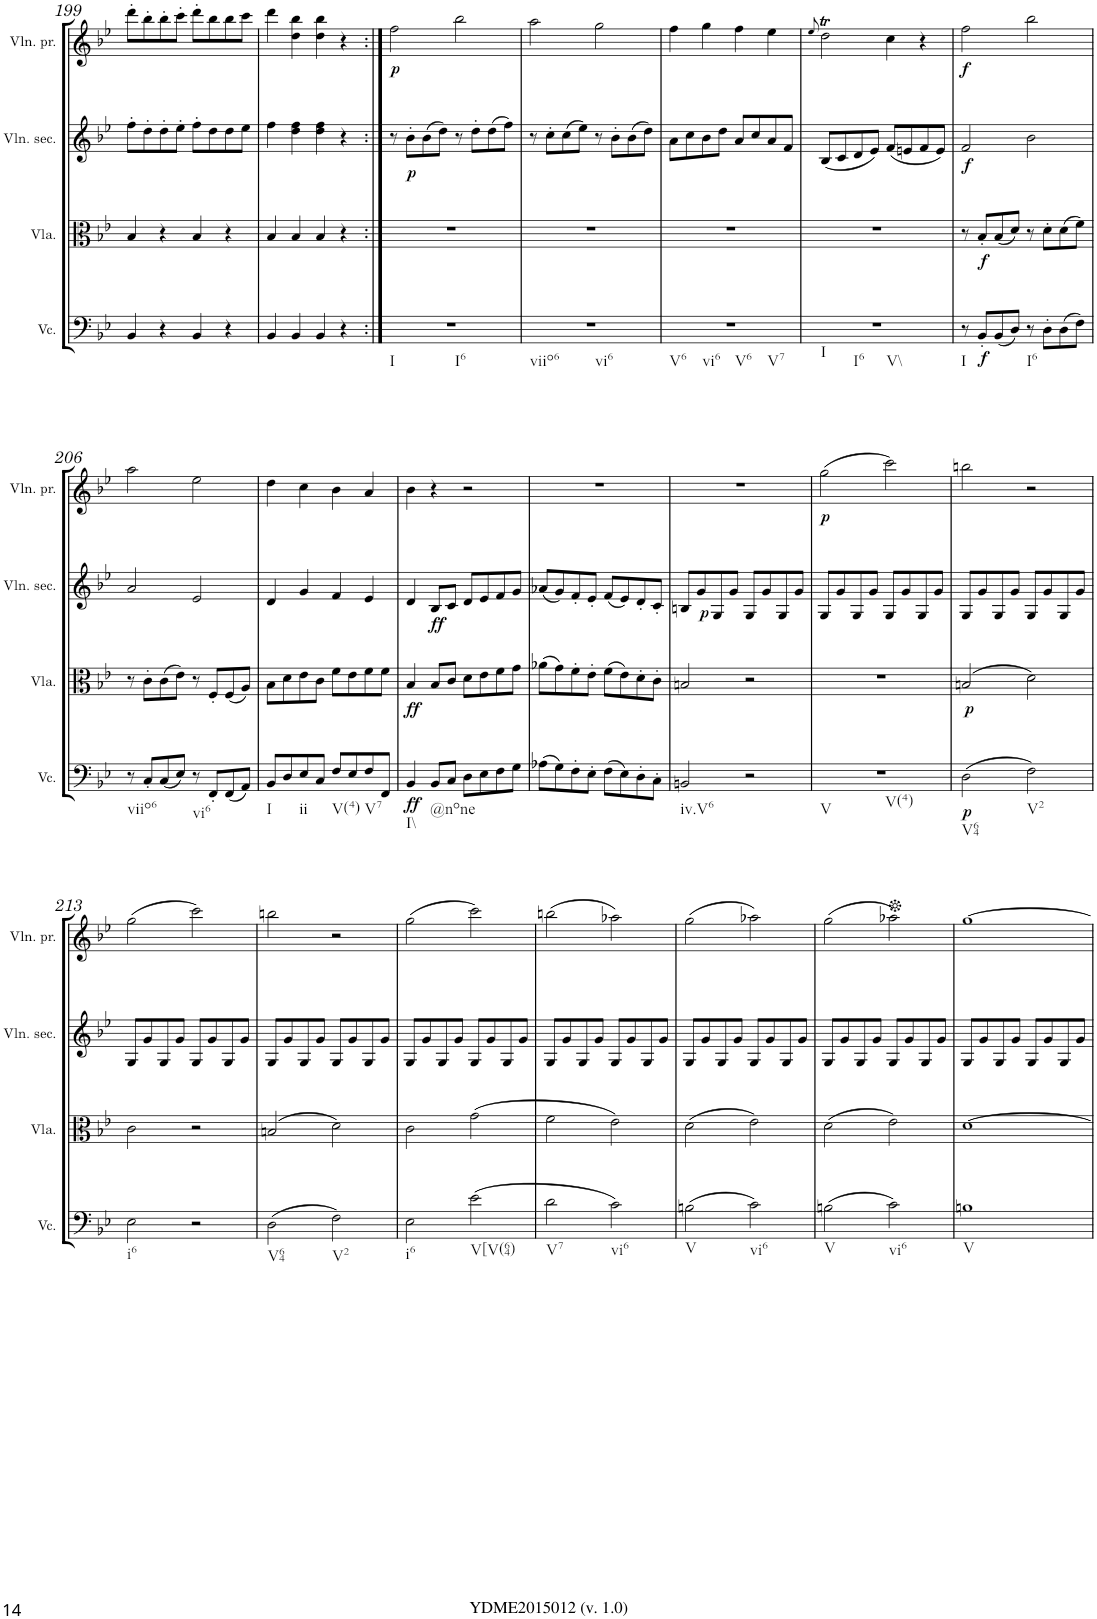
**kern	**dynam	**kern	**dynam	**kern	**dynam	**kern	**dynam
*part4	*part4	*part3	*part3	*part2	*part2	*part1	*part1
*staff4	*staff4	*staff3	*staff3	*staff2	*staff2	*staff1	*staff1
*I"Violoncelle	*	*I"Viola	*	*I"Violino secondo	*	*I"Violino primo	*
*I'Vc.	*	*I'Vla.	*	*I'Vln. sec.	*	*I'Vln. pr.	*
!!LO:PB:g=z
*clefF4	*	*clefC3	*	*clefG2	*	*clefG2	*
*k[b-e-]	*	*k[b-e-]	*	*k[b-e-]	*	*k[b-e-]	*
*B-:	*	*B-:	*	*B-:	*	*B-:	*
*M2/2	*	*M2/2	*	*M2/2	*	*M2/2	*
*met(c|)	*	*met(c|)	*	*met(c|)	*	*met(c|)	*
=199	=199	=199	=199	=199	=199	=199	=199
4BB-/	.	4B-/	.	8ff'\L	.	8ddd'\L	.
.	.	.	.	8dd'\	.	8bb-'\	.
4r	.	4r	.	8dd'\	.	8bb-'\	.
.	.	.	.	8ee-'\J	.	8ccc'\J	.
4BB-/	.	4B-/	.	8ff'\L	.	8ddd'\L	.
.	.	.	.	8dd\	.	8bb-\	.
4r	.	4r	.	8dd\	.	8bb-\	.
.	.	.	.	8ee-\J	.	8ccc\J	.
=200	=200	=200	=200	=200	=200	=200	=200
4BB-/	.	4B-/	.	4ff\	.	4ddd\	.
4BB-/	.	4B-/	.	4dd\ 4ff\	.	4dd\ 4bb-\	.
4BB-/	.	4B-/	.	4dd\ 4ff\	.	4dd\ 4bb-\	.
4r	.	4r	.	4r	.	4r	.
=201:|!	=201:|!	=201:|!	=201:|!	=201:|!	=201:|!	=201:|!	=201:|!
!LO:TX:b:t=I	!	!	!	!	!	!	!
!LO:TX:b:t=I6	!	!	!	!	!	!	!
!	!	!	!	!	!	!	!LO:DY:b
1r	.	1r	.	8r	.	2ff\	p
!	!	!	!	!	!LO:DY:b	!	!
.	.	.	.	8b-'\L	p	.	.
.	.	.	.	(>8b-\	.	.	.
.	.	.	.	8dd\J)	.	.	.
.	.	.	.	8r	.	2bb-\	.
.	.	.	.	8dd'\L	.	.	.
.	.	.	.	(>8dd\	.	.	.
.	.	.	.	8ff\J)	.	.	.
=202	=202	=202	=202	=202	=202	=202	=202
!LO:TX:b:t=viio6	!	!	!	!	!	!	!
!LO:TX:b:t=vi6	!	!	!	!	!	!	!
1r	.	1r	.	8r	.	2aa\	.
.	.	.	.	8cc'\L	.	.	.
.	.	.	.	(>8cc\	.	.	.
.	.	.	.	8ee-\J)	.	.	.
.	.	.	.	8r	.	2gg\	.
.	.	.	.	8b-'\L	.	.	.
.	.	.	.	(>8b-\	.	.	.
.	.	.	.	8dd\J)	.	.	.
=203	=203	=203	=203	=203	=203	=203	=203
!LO:TX:b:t=V6	!	!	!	!	!	!	!
!LO:TX:b:t=vi6	!	!	!	!	!	!	!
!LO:TX:b:t=V6	!	!	!	!	!	!	!
!LO:TX:b:t=V7	!	!	!	!	!	!	!
1r	.	1r	.	8a\L	.	4ff\	.
.	.	.	.	8cc\	.	.	.
.	.	.	.	8b-\	.	4gg\	.
.	.	.	.	8dd\J	.	.	.
.	.	.	.	8a/L	.	4ff\	.
.	.	.	.	8cc/	.	.	.
.	.	.	.	8a/	.	4ee-\	.
.	.	.	.	8f/J	.	.	.
=204	=204	=204	=204	=204	=204	=204	=204
.	.	.	.	.	.	8qee-/	.
!LO:TX:b:t=I	!	!	!	!	!	!	!
!LO:TX:b:t=I6	!	!	!	!	!	!	!
!LO:TX:b:t=V\\	!	!	!	!	!	!	!
1r	.	1r	.	(<8B-/L	.	2ddt\	.
.	.	.	.	8c/	.	.	.
.	.	.	.	8d/	.	.	.
.	.	.	.	8e-/J)	.	.	.
.	.	.	.	(<8f/L	.	4cc\	.
.	.	.	.	8en/	.	.	.
.	.	.	.	8f/	.	4r	.
.	.	.	.	8e/J)	.	.	.
=205	=205	=205	=205	=205	=205	=205	=205
!LO:TX:b:t=I	!	!	!	!	!	!	!
!	!	!	!	!	!LO:DY:b	!	!LO:DY:b
8r	.	8r	.	2f/	f	2ff\	f
!	!LO:DY:b	!	!LO:DY:b	!	!	!	!
8BB-'/L	f	8B-'/L	f	.	.	.	.
(<8BB-/	.	(<8B-/	.	.	.	.	.
8D/J)	.	8d/J)	.	.	.	.	.
!LO:TX:b:t=I6	!	!	!	!	!	!	!
8r	.	8r	.	2b-\	.	2bb-\	.
8D'\L	.	8d'\L	.	.	.	.	.
(>8D\	.	(>8d\	.	.	.	.	.
8F\J)	.	8f\J)	.	.	.	.	.
!!LO:LB:g=z
=206	=206	=206	=206	=206	=206	=206	=206
!LO:TX:b:t=viio6	!	!	!	!	!	!	!
8r	.	8r	.	2a/	.	2aa\	.
8C'/L	.	8c'\L	.	.	.	.	.
(<8C/	.	(>8c\	.	.	.	.	.
8E-/J)	.	8e-\J)	.	.	.	.	.
!LO:TX:b:t=vi6	!	!	!	!	!	!	!
8r	.	8r	.	2e-/	.	2ee-\	.
8FF'/L	.	8F'/L	.	.	.	.	.
(<8FF/	.	(<8F/	.	.	.	.	.
8AA/J)	.	8A/J)	.	.	.	.	.
=207	=207	=207	=207	=207	=207	=207	=207
!LO:TX:b:t=I	!	!	!	!	!	!	!
8BB-/L	.	8B-\L	.	4d/	.	4dd\	.
8D/	.	8d\	.	.	.	.	.
!LO:TX:b:t=ii	!	!	!	!	!	!	!
8E-/	.	8e-\	.	4g/	.	4cc\	.
8C/J	.	8c\J	.	.	.	.	.
!LO:TX:b:t=V(4)	!	!	!	!	!	!	!
8F/L	.	8f\L	.	4f/	.	4b-\	.
8E-/	.	8e-\	.	.	.	.	.
!LO:TX:b:t=V7	!	!	!	!	!	!	!
8F/	.	8f\	.	4e-/	.	4a/	.
8FF/J	.	8f\J	.	.	.	.	.
=208	=208	=208	=208	=208	=208	=208	=208
!LO:TX:b:t=I\\	!	!	!	!	!	!	!
!	!LO:DY:b	!	!LO:DY:b	!	!	!	!
4BB-/	ff	4B-/	ff	4d/	.	4b-\	.
!LO:TX:b:t=@none	!	!	!	!	!	!	!
!	!	!	!	!	!LO:DY:b	!	!
8BB-/L	.	8B-/L	.	8B-/L	ff	4r	.
8C/J	.	8c/J	.	8c/J	.	.	.
8D\L	.	8d\L	.	8d/L	.	2r	.
8E-\	.	8e-\	.	8e-/	.	.	.
8F\	.	8f\	.	8f/	.	.	.
8G\J	.	8g\J	.	8g/J	.	.	.
=209	=209	=209	=209	=209	=209	=209	=209
(>8A-X\L	.	(>8a-X\L	.	(<8a-X/L	.	1r	.
8G\)	.	8g\)	.	8g/)	.	.	.
8F'\	.	8f'\	.	8f'/	.	.	.
8E-'\J	.	8e-'\J	.	8e-'/J	.	.	.
(>8F\L	.	(>8f\L	.	(<8f/L	.	.	.
8E-\)	.	8e-\)	.	8e-/)	.	.	.
8D'\	.	8d'\	.	8d'/	.	.	.
8C'\J	.	8c'\J	.	8c'/J	.	.	.
=210	=210	=210	=210	=210	=210	=210	=210
!LO:TX:b:t=iv.V6	!	!	!	!	!	!	!
2BBn/	.	2Bn/	.	8Bn/L	.	1r	.
!	!	!	!	!	!LO:DY:b	!	!
.	.	.	.	8g/	p	.	.
.	.	.	.	8G/	.	.	.
.	.	.	.	8g/J	.	.	.
2r	.	2r	.	8G/L	.	.	.
.	.	.	.	8g/	.	.	.
.	.	.	.	8G/	.	.	.
.	.	.	.	8g/J	.	.	.
=211	=211	=211	=211	=211	=211	=211	=211
!LO:TX:b:t=V	!	!	!	!	!	!	!
!LO:TX:b:t=V(4)	!	!	!	!	!	!	!
!	!	!	!	!	!	!	!LO:DY:b
1r	.	1r	.	8G/L	.	(>2gg\	p
.	.	.	.	8g/	.	.	.
.	.	.	.	8G/	.	.	.
.	.	.	.	8g/J	.	.	.
.	.	.	.	8G/L	.	2ccc\)	.
.	.	.	.	8g/	.	.	.
.	.	.	.	8G/	.	.	.
.	.	.	.	8g/J	.	.	.
=212	=212	=212	=212	=212	=212	=212	=212
!LO:TX:b:t=V64	!	!	!	!	!	!	!
!	!LO:DY:b	!	!LO:DY:b	!	!	!	!
(>2D\	p	(>2Bn/	p	8G/L	.	2bbn\	.
.	.	.	.	8g/	.	.	.
.	.	.	.	8G/	.	.	.
.	.	.	.	8g/J	.	.	.
!LO:TX:b:t=V2	!	!	!	!	!	!	!
2F\)	.	2d\)	.	8G/L	.	2r	.
.	.	.	.	8g/	.	.	.
.	.	.	.	8G/	.	.	.
.	.	.	.	8g/J	.	.	.
!!LO:LB:g=z
=213	=213	=213	=213	=213	=213	=213	=213
!LO:TX:b:t=i6	!	!	!	!	!	!	!
2E-\	.	2c\	.	8G/L	.	(>2gg\	.
.	.	.	.	8g/	.	.	.
.	.	.	.	8G/	.	.	.
.	.	.	.	8g/J	.	.	.
2r	.	2r	.	8G/L	.	2ccc\)	.
.	.	.	.	8g/	.	.	.
.	.	.	.	8G/	.	.	.
.	.	.	.	8g/J	.	.	.
=214	=214	=214	=214	=214	=214	=214	=214
!LO:TX:b:t=V64	!	!	!	!	!	!	!
(>2D\	.	(>2Bn/	.	8G/L	.	2bbn\	.
.	.	.	.	8g/	.	.	.
.	.	.	.	8G/	.	.	.
.	.	.	.	8g/J	.	.	.
!LO:TX:b:t=V2	!	!	!	!	!	!	!
2F\)	.	2d\)	.	8G/L	.	2r	.
.	.	.	.	8g/	.	.	.
.	.	.	.	8G/	.	.	.
.	.	.	.	8g/J	.	.	.
=215	=215	=215	=215	=215	=215	=215	=215
!LO:TX:b:t=i6	!	!	!	!	!	!	!
2E-\	.	2c\	.	8G/L	.	(>2gg\	.
.	.	.	.	8g/	.	.	.
.	.	.	.	8G/	.	.	.
.	.	.	.	8g/J	.	.	.
!LO:TX:b:t=V[V(64)	!	!	!	!	!	!	!
(>2e-\	.	(>2g\	.	8G/L	.	2ccc\)	.
.	.	.	.	8g/	.	.	.
.	.	.	.	8G/	.	.	.
.	.	.	.	8g/J	.	.	.
=216	=216	=216	=216	=216	=216	=216	=216
!LO:TX:b:t=V7	!	!	!	!	!	!	!
2d\	.	2f\	.	8G/L	.	(>2bbn\	.
.	.	.	.	8g/	.	.	.
.	.	.	.	8G/	.	.	.
.	.	.	.	8g/J	.	.	.
!LO:TX:b:t=vi6	!	!	!	!	!	!	!
2c\)	.	2e-\)	.	8G/L	.	2aa-X\)	.
.	.	.	.	8g/	.	.	.
.	.	.	.	8G/	.	.	.
.	.	.	.	8g/J	.	.	.
=217	=217	=217	=217	=217	=217	=217	=217
!LO:TX:b:t=V	!	!	!	!	!	!	!
(>2Bn\	.	(>2d\	.	8G/L	.	(>2gg\	.
.	.	.	.	8g/	.	.	.
.	.	.	.	8G/	.	.	.
.	.	.	.	8g/J	.	.	.
!LO:TX:b:t=vi6	!	!	!	!	!	!	!
2c\)	.	2e-\)	.	8G/L	.	2aa-X\)	.
.	.	.	.	8g/	.	.	.
.	.	.	.	8G/	.	.	.
.	.	.	.	8g/J	.	.	.
=218	=218	=218	=218	=218	=218	=218	=218
!LO:TX:b:t=V	!	!	!	!	!	!	!
(>2Bn\	.	(>2d\	.	8G/L	.	(>2gg\	.
.	.	.	.	8g/	.	.	.
.	.	.	.	8G/	.	.	.
.	.	.	.	8g/J	.	.	.
!LO:TX:b:t=vi6	!	!	!	!	!	!	!
2c\)	.	2e-\)	.	8G/L	.	2aa-X\)	.
.	.	.	.	8g/	.	.	.
.	.	.	.	8G/	.	.	.
.	.	.	.	8g/J	.	.	.
=219	=219	=219	=219	=219	=219	=219	=219
!LO:TX:b:t=V	!	!	!	!	!	!	!
1Bn	.	[1d	.	8G/L	.	[1gg	.
.	.	.	.	8g/	.	.	.
.	.	.	.	8G/	.	.	.
.	.	.	.	8g/J	.	.	.
.	.	.	.	8G/L	.	.	.
.	.	.	.	8g/	.	.	.
.	.	.	.	8G/	.	.	.
.	.	.	.	8g/J	.	.	.
=	=	=	=	=	=	=	=
*-	*-	*-	*-	*-	*-	*-	*-
